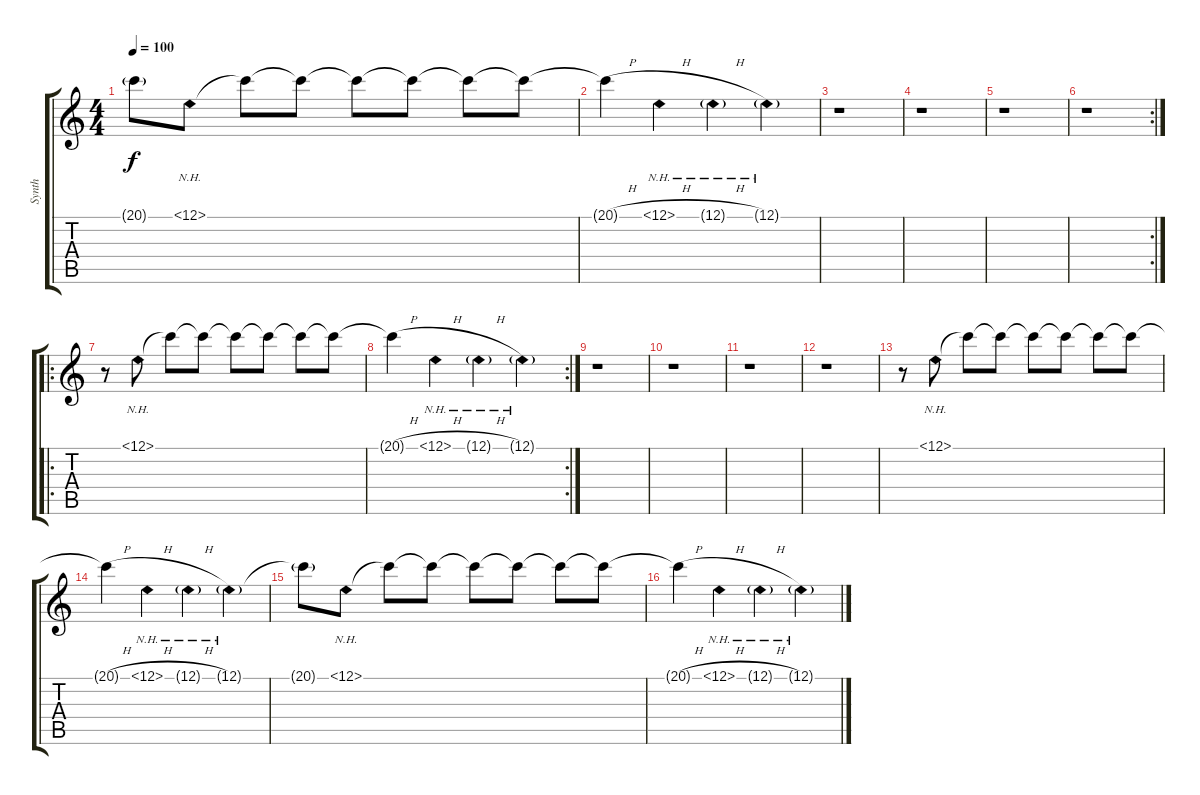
\track ("Synth" "Synth") {instrument lead1square}
\staff {score tabs}
\tuning (E4 B3 G3 D3 A2 E2) {hide}
\ts (4 4)
\tempo 100
\clef g2
\ks c
20.1{g t}.8{dy f} 20.1{nh}.8 20.1{t}.8 20.1{t}.8 20.1{t}.8 20.1{t}.8 20.1{t}.8 20.1{t}.8 |
20.1{h t}.4 20.1{nh h}.4 20.1{nh h g}.4 20.1{nh g}.4 |
r.1 |
r.1 |
r.1 |
\rc 2
r.1 |
\ro
r.8 20.1{nh}.8 20.1{t}.8 20.1{t}.8 20.1{t}.8 20.1{t}.8 20.1{t}.8 20.1{t}.8 |
\rc 2
20.1{h t}.4 20.1{nh h}.4 20.1{nh h g}.4 20.1{nh g}.4 |
r.1 |
r.1 |
r.1 |
r.1 |
r.8 20.1{nh}.8 20.1{t}.8 20.1{t}.8 20.1{t}.8 20.1{t}.8 20.1{t}.8 20.1{t}.8 |
20.1{h t}.4 20.1{nh h}.4 20.1{nh h g}.4 20.1{nh g}.4 |
20.1{g t}.8 20.1{nh}.8 20.1{t}.8 20.1{t}.8 20.1{t}.8 20.1{t}.8 20.1{t}.8 20.1{t}.8 |
20.1{h t}.4 20.1{nh h}.4 20.1{nh h g}.4 20.1{nh g}.4
